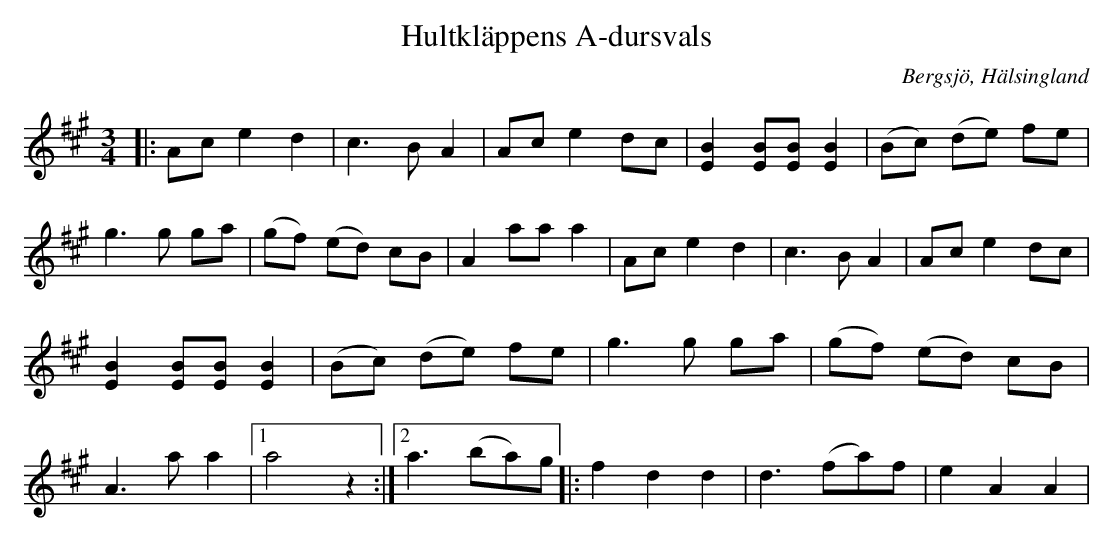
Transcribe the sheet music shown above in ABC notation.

X:1
T:Hultkläppens A-dursvals
O:Bergsjö, Hälsingland
M:3/4
L:1/4
K:A
|: A/c/ e d | c>B A | A/c/ e d/c/ | [EB] [E/B/][E/B/] [EB] | (B/c/) (d/e/) f/e/ |
g>g g/a/ | (g/f/) (e/d/) c/B/ | A a/a/ a | A/c/ e d | c>B A | A/c/ e d/c/ |
[EB] [E/B/][E/B/] [EB] | (B/c/) (d/e/) f/e/ | g>g g/a/ | (g/f/) (e/d/) c/B/ |
A>a a |1 a2 z :|2 a3/2 (b/a/)g/ |: f d d | d3/2 (f/a/)f/ | e A A |
